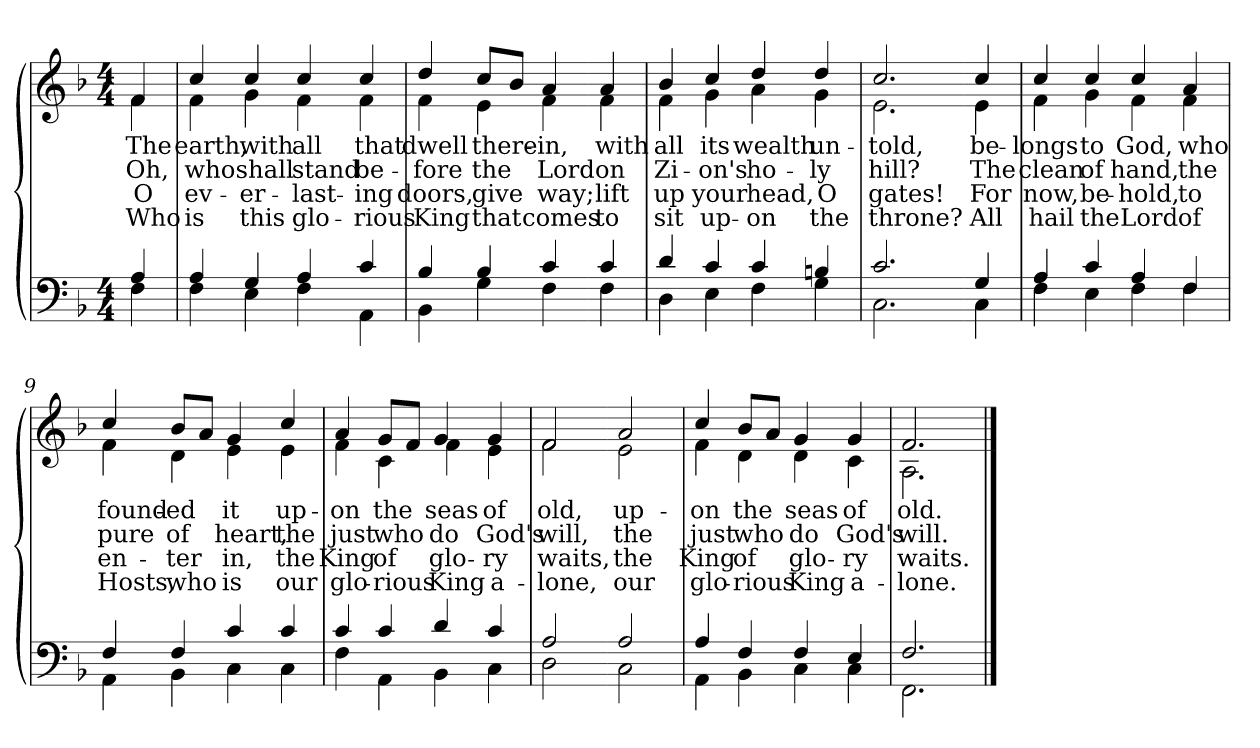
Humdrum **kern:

**kern	**kern	**text	**text	**text	**text
*part2	*part1	*part1	*part1	*part1	*part1
*staff2	*staff1	*staff1	*staff1	*staff1	*staff1
*clefF4	*clefG2	*	*	*	*
*k[b-]	*k[b-]	*	*	*	*
*M4/4	*M4/4	*	*	*	*
=1	=1	=1	=1	=1	=1
*^	*	*	*	*	*
!	!	!LO:TX:b:i:t=Verse	!	!	!	!
!	!	!	!LO:LY:b	!LO:LY:b	!LO:LY:b	!LO:LY:b
*	*	*^	*	*	*	*
4A/	4F\	4f/	4f\	The	Oh,	O	Who
=2	=2	=2	=2	=2	=2	=2	=2
!	!	!	!	!LO:LY:b	!LO:LY:b	!LO:LY:b	!LO:LY:b
4A/	4F\	4cc/	4f\	earth,	who	ev-	is
!	!	!	!	!LO:LY:b	!LO:LY:b	!LO:LY:b	!LO:LY:b
4G/	4E\	4cc/	4g\	with	shall	-er-	this
!	!	!	!	!LO:LY:b	!LO:LY:b	!LO:LY:b	!LO:LY:b
4A/	4F\	4cc/	4f\	all	stand	-last-	glo-
!	!	!	!	!LO:LY:b	!LO:LY:b	!LO:LY:b	!LO:LY:b
4c/	4AA\	4cc/	4f\	that	be-	-ing	-rious
=3	=3	=3	=3	=3	=3	=3	=3
!	!	!	!	!LO:LY:b	!LO:LY:b	!LO:LY:b	!LO:LY:b
4B-/	4BB-\	4dd/	4f\	dwell	-fore	doors,	King
!	!	!	!	!LO:LY:b	!LO:LY:b	!LO:LY:b	!LO:LY:b
4B-/	4G\	8cc/L	4e\	there-	the	give	that
.	.	8b-/J	.	.	.	.	.
!	!	!	!	!LO:LY:b	!LO:LY:b	!LO:LY:b	!LO:LY:b
4c/	4F\	4a/	4f\	-in,	Lord	way;	comes
!!LO:LB:g=z	!!
=4-	=4-	=4-	=4-	=4-	=4-	=4-	=4-
!	!	!	!	!LO:LY:b	!LO:LY:b	!LO:LY:b	!LO:LY:b
4c/	4F\	4a/	4f\	with	on	lift	to
=5	=5	=5	=5	=5	=5	=5	=5
!	!	!	!	!LO:LY:b	!LO:LY:b	!LO:LY:b	!LO:LY:b
4d/	4D\	4b-/	4f\	all	Zi-	up	sit
!	!	!	!	!LO:LY:b	!LO:LY:b	!LO:LY:b	!LO:LY:b
4c/	4E\	4cc/	4g\	its	-on's	your	up-
!	!	!	!	!LO:LY:b	!LO:LY:b	!LO:LY:b	!LO:LY:b
4c/	4F\	4dd/	4a\	wealth	ho-	head,	-on
!	!	!	!	!LO:LY:b	!LO:LY:b	!LO:LY:b	!LO:LY:b
4Bn/	4G\	4dd/	4g\	un-	-ly	O	the
=6	=6	=6	=6	=6	=6	=6	=6
!	!	!	!	!LO:LY:b	!LO:LY:b	!LO:LY:b	!LO:LY:b
2.c/	2.C\	2.cc/	2.e\	-told,	hill?	gates!	throne?
!!LO:LB:g=z	!!
=7-	=7-	=7-	=7-	=7-	=7-	=7-	=7-
!	!	!	!	!LO:LY:b	!LO:LY:b	!LO:LY:b	!LO:LY:b
4G/	4C\	4cc/	4e\	be-	The	For	All
=8	=8	=8	=8	=8	=8	=8	=8
!	!	!	!	!LO:LY:b	!LO:LY:b	!LO:LY:b	!LO:LY:b
4A/	4F\	4cc/	4f\	-longs	clean	now,	hail
!	!	!	!	!LO:LY:b	!LO:LY:b	!LO:LY:b	!LO:LY:b
4c/	4E\	4cc/	4g\	to	of	be-	the
!	!	!	!	!LO:LY:b	!LO:LY:b	!LO:LY:b	!LO:LY:b
4A/	4F\	4cc/	4f\	God,	hand,	-hold,	Lord
!	!	!	!	!LO:LY:b	!LO:LY:b	!LO:LY:b	!LO:LY:b
4F/	4F\	4a/	4f\	who	the	to	of
=9	=9	=9	=9	=9	=9	=9	=9
!	!	!	!	!LO:LY:b	!LO:LY:b	!LO:LY:b	!LO:LY:b
4F/	4AA\	4cc/	4f\	found-	pure	en-	Hosts,
!	!	!	!	!LO:LY:b	!LO:LY:b	!LO:LY:b	!LO:LY:b
4F/	4BB-\	8b-/L	4d\	-ed	of	-ter	who
.	.	8a/J	.	.	.	.	.
!	!	!	!	!LO:LY:b	!LO:LY:b	!LO:LY:b	!LO:LY:b
4c/	4C\	4g/	4e\	it	heart,	in,	is
!!LO:LB:g=z	!!
=10-	=10-	=10-	=10-	=10-	=10-	=10-	=10-
!	!	!	!	!LO:LY:b	!LO:LY:b	!LO:LY:b	!LO:LY:b
4c/	4C\	4cc/	4e\	up-	the	the	our
=11	=11	=11	=11	=11	=11	=11	=11
!	!	!	!	!LO:LY:b	!LO:LY:b	!LO:LY:b	!LO:LY:b
4c/	4F\	4a/	4f\	-on	just	King	glo-
!	!	!	!	!LO:LY:b	!LO:LY:b	!LO:LY:b	!LO:LY:b
4c/	4AA\	8g/L	4c\	the	who	of	-rious
.	.	8f/J	.	.	.	.	.
!	!	!	!	!LO:LY:b	!LO:LY:b	!LO:LY:b	!LO:LY:b
4d/	4BB-\	4g/	4f\	seas	do	glo-	King
!	!	!	!	!LO:LY:b	!LO:LY:b	!LO:LY:b	!LO:LY:b
4c/	4C\	4g/	4e\	of	God's	-ry	a-
=12	=12	=12	=12	=12	=12	=12	=12
!	!	!	!	!LO:LY:b	!LO:LY:b	!LO:LY:b	!LO:LY:b
2A/	2D\	2f/	2f\	old,	will,	waits,	-lone,
!!LO:LB:g=z	!!
=13-	=13-	=13-	=13-	=13-	=13-	=13-	=13-
!	!	!	!	!LO:LY:b	!LO:LY:b	!LO:LY:b	!LO:LY:b
2A/	2C\	2a/	2e\	up-	the	the	our
=14	=14	=14	=14	=14	=14	=14	=14
!	!	!	!	!LO:LY:b	!LO:LY:b	!LO:LY:b	!LO:LY:b
4A/	4AA\	4cc/	4f\	-on	just	King	glo-
!	!	!	!	!LO:LY:b	!LO:LY:b	!LO:LY:b	!LO:LY:b
4F/	4BB-\	8b-/L	4d\	the	who	of	-rious
.	.	8a/J	.	.	.	.	.
!	!	!	!	!LO:LY:b	!LO:LY:b	!LO:LY:b	!LO:LY:b
4F/	4C\	4g/	4d\	seas	do	glo-	King
!	!	!	!	!LO:LY:b	!LO:LY:b	!LO:LY:b	!LO:LY:b
4E/	4C\	4g/	4c\	of	God's	-ry	a-
=15	=15	=15	=15	=15	=15	=15	=15
!	!	!	!	!LO:LY:b	!LO:LY:b	!LO:LY:b	!LO:LY:b
2.F/	2.FF\	2.f/	2.A\	old.	will.	waits.	-lone.
*v	*v	*	*	*	*	*	*
*	*v	*v	*	*	*	*
==	==	==	==	==	==
*-	*-	*-	*-	*-	*-
